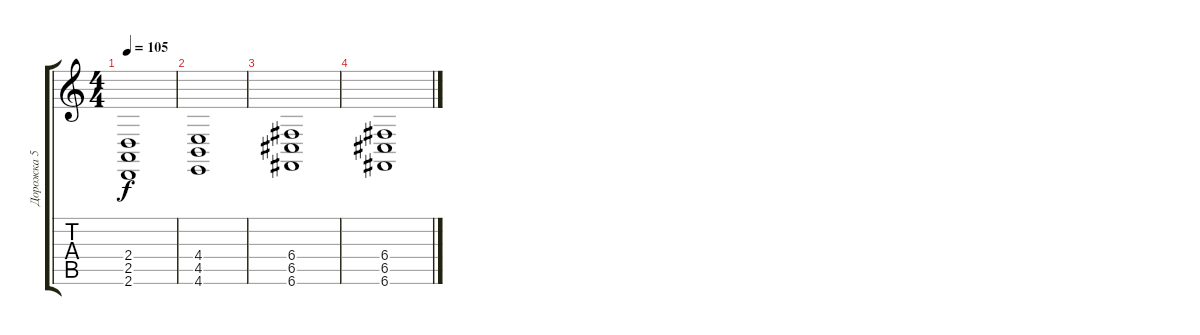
\track ("Дорожка 5" "Дорожка 5") {instrument pad2warm}
\staff {score tabs}
\tuning (D4 A3 F3 C3 G2 C2) {hide}
\ts (4 4)
\tempo 105
\clef g2
\ks c
(2.4 2.5 2.6).1{dy f} |
(4.4 4.5 4.6).1 |
(6.4 6.5 6.6).1 |
(6.4 6.5 6.6).1
